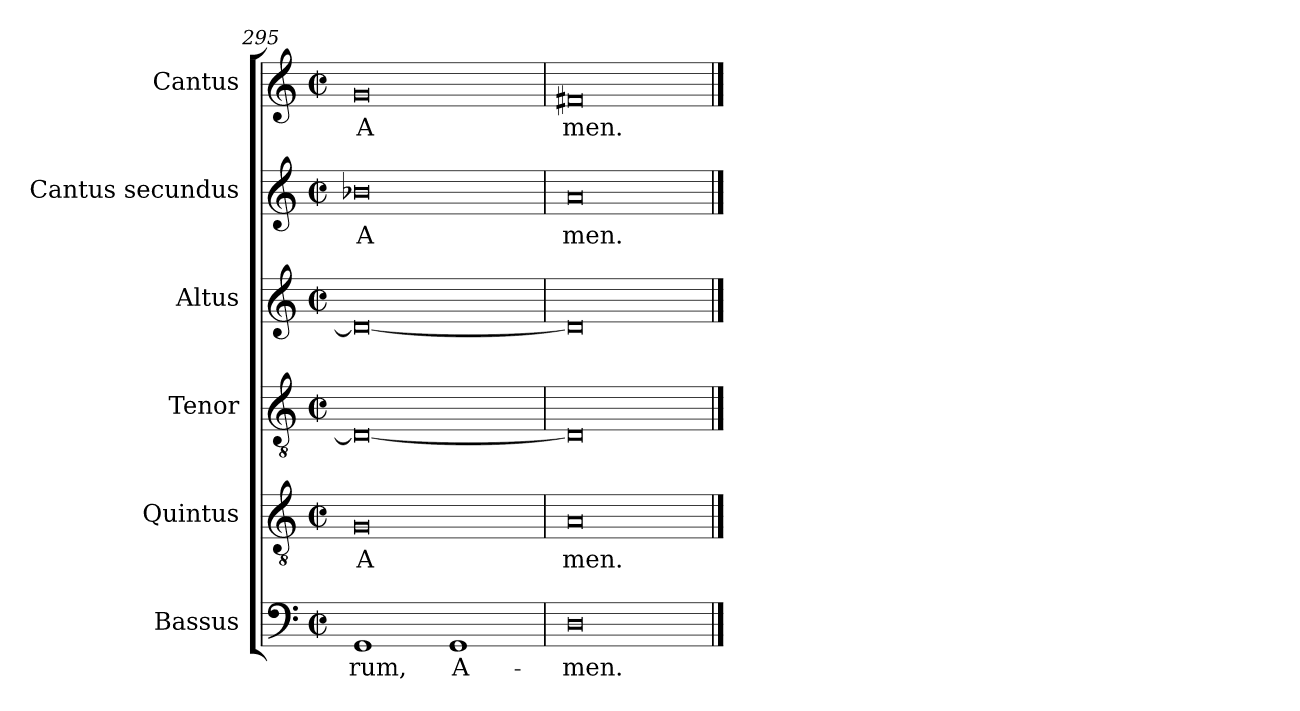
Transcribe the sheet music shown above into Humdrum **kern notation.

**kern	**text	**kern	**text	**kern	**text	**kern	**text	**kern	**text	**kern	**text
*part6	*part6	*part5	*part5	*part4	*part4	*part3	*part3	*part2	*part2	*part1	*part1
*staff6	*staff6	*staff5	*staff5	*staff4	*staff4	*staff3	*staff3	*staff2	*staff2	*staff1	*staff1
*I"Bassus	*	*I"Quintus	*	*I"Tenor	*	*I"Altus	*	*I"Cantus  secundus	*	*I"Cantus	*
*I'B	*	*I'Q	*	*I'T	*	*I'A	*	*	*	*I'C	*
*clefF4	*	*clefGv2	*	*clefGv2	*	*clefG2	*	*clefG2	*	*clefG2	*
*k[]	*	*k[]	*	*k[]	*	*k[]	*	*k[]	*	*k[]	*
*C:	*	*C:	*	*C:	*	*C:	*	*C:	*	*C:	*
*M2/2	*	*M2/2	*	*M2/2	*	*M2/2	*	*M2/2	*	*M2/2	*
*met(c|)	*	*met(c|)	*	*met(c|)	*	*met(c|)	*	*met(c|)	*	*met(c|)	*
=295	=295	=295	=295	=295	=295	=295	=295	=295	=295	=295	=295
!	!LO:LY:b:cj	!	!LO:LY:b:cj	!	!LO:LY:b:cj	!	!LO:LY:b:cj	!	!LO:LY:b:cj	!	!LO:LY:b:cj
1GG	-rum,	0G	A	0D_<	.	0d_<	.	0b-X	A	0g	A
!	!LO:LY:b:cj	!	!	!	!	!	!	!	!	!	!
1GG	A-	.	.	.	.	.	.	.	.	.	.
=296	=296	=296	=296	=296	=296	=296	=296	=296	=296	=296	=296
!	!LO:LY:b:cj	!	!LO:LY:b:cj	!	!LO:LY:b:cj	!	!LO:LY:b:cj	!	!LO:LY:b:cj	!	!LO:LY:b:cj
0D	-men.	0A	men.	0D]	.	0d]	.	0a	men.	0f#X	men.
==	==	==	==	==	==	==	==	==	==	==	==
*-	*-	*-	*-	*-	*-	*-	*-	*-	*-	*-	*-
